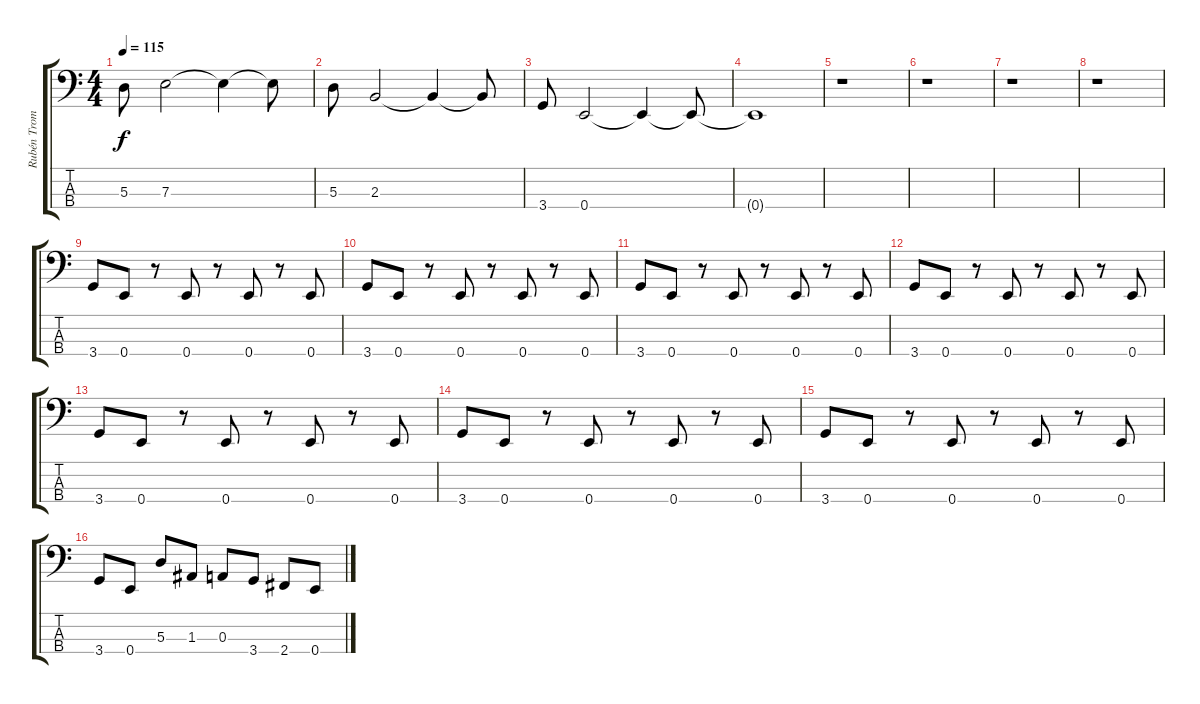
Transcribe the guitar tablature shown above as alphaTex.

\track ("Rubén Trombini" "Rubén Trom") {instrument electricbasspick}
\staff {score tabs}
\tuning (G2 D2 A1 E1) {hide}
\ts (4 4)
\tempo 115
\clef f4
\ks c
5.3.8{dy f instrument electricbasspick} 7.3.2 7.3{t}.4 7.3{t}.8 |
5.3.8 2.3.2 2.3{t}.4 2.3{t}.8 |
3.4.8 0.4.2 0.4{t}.4 0.4{t}.8 |
0.4{t}.1 |
r.1 |
r.1 |
r.1 |
r.1 |
3.4.8 0.4.8 r.8 0.4.8 r.8 0.4.8 r.8 0.4.8 |
3.4.8 0.4.8 r.8 0.4.8 r.8 0.4.8 r.8 0.4.8 |
3.4.8 0.4.8 r.8 0.4.8 r.8 0.4.8 r.8 0.4.8 |
3.4.8 0.4.8 r.8 0.4.8 r.8 0.4.8 r.8 0.4.8 |
3.4.8 0.4.8 r.8 0.4.8 r.8 0.4.8 r.8 0.4.8 |
3.4.8 0.4.8 r.8 0.4.8 r.8 0.4.8 r.8 0.4.8 |
3.4.8 0.4.8 r.8 0.4.8 r.8 0.4.8 r.8 0.4.8 |
3.4.8 0.4.8 5.3.8 1.3.8 0.3.8 3.4.8 2.4.8 0.4.8
